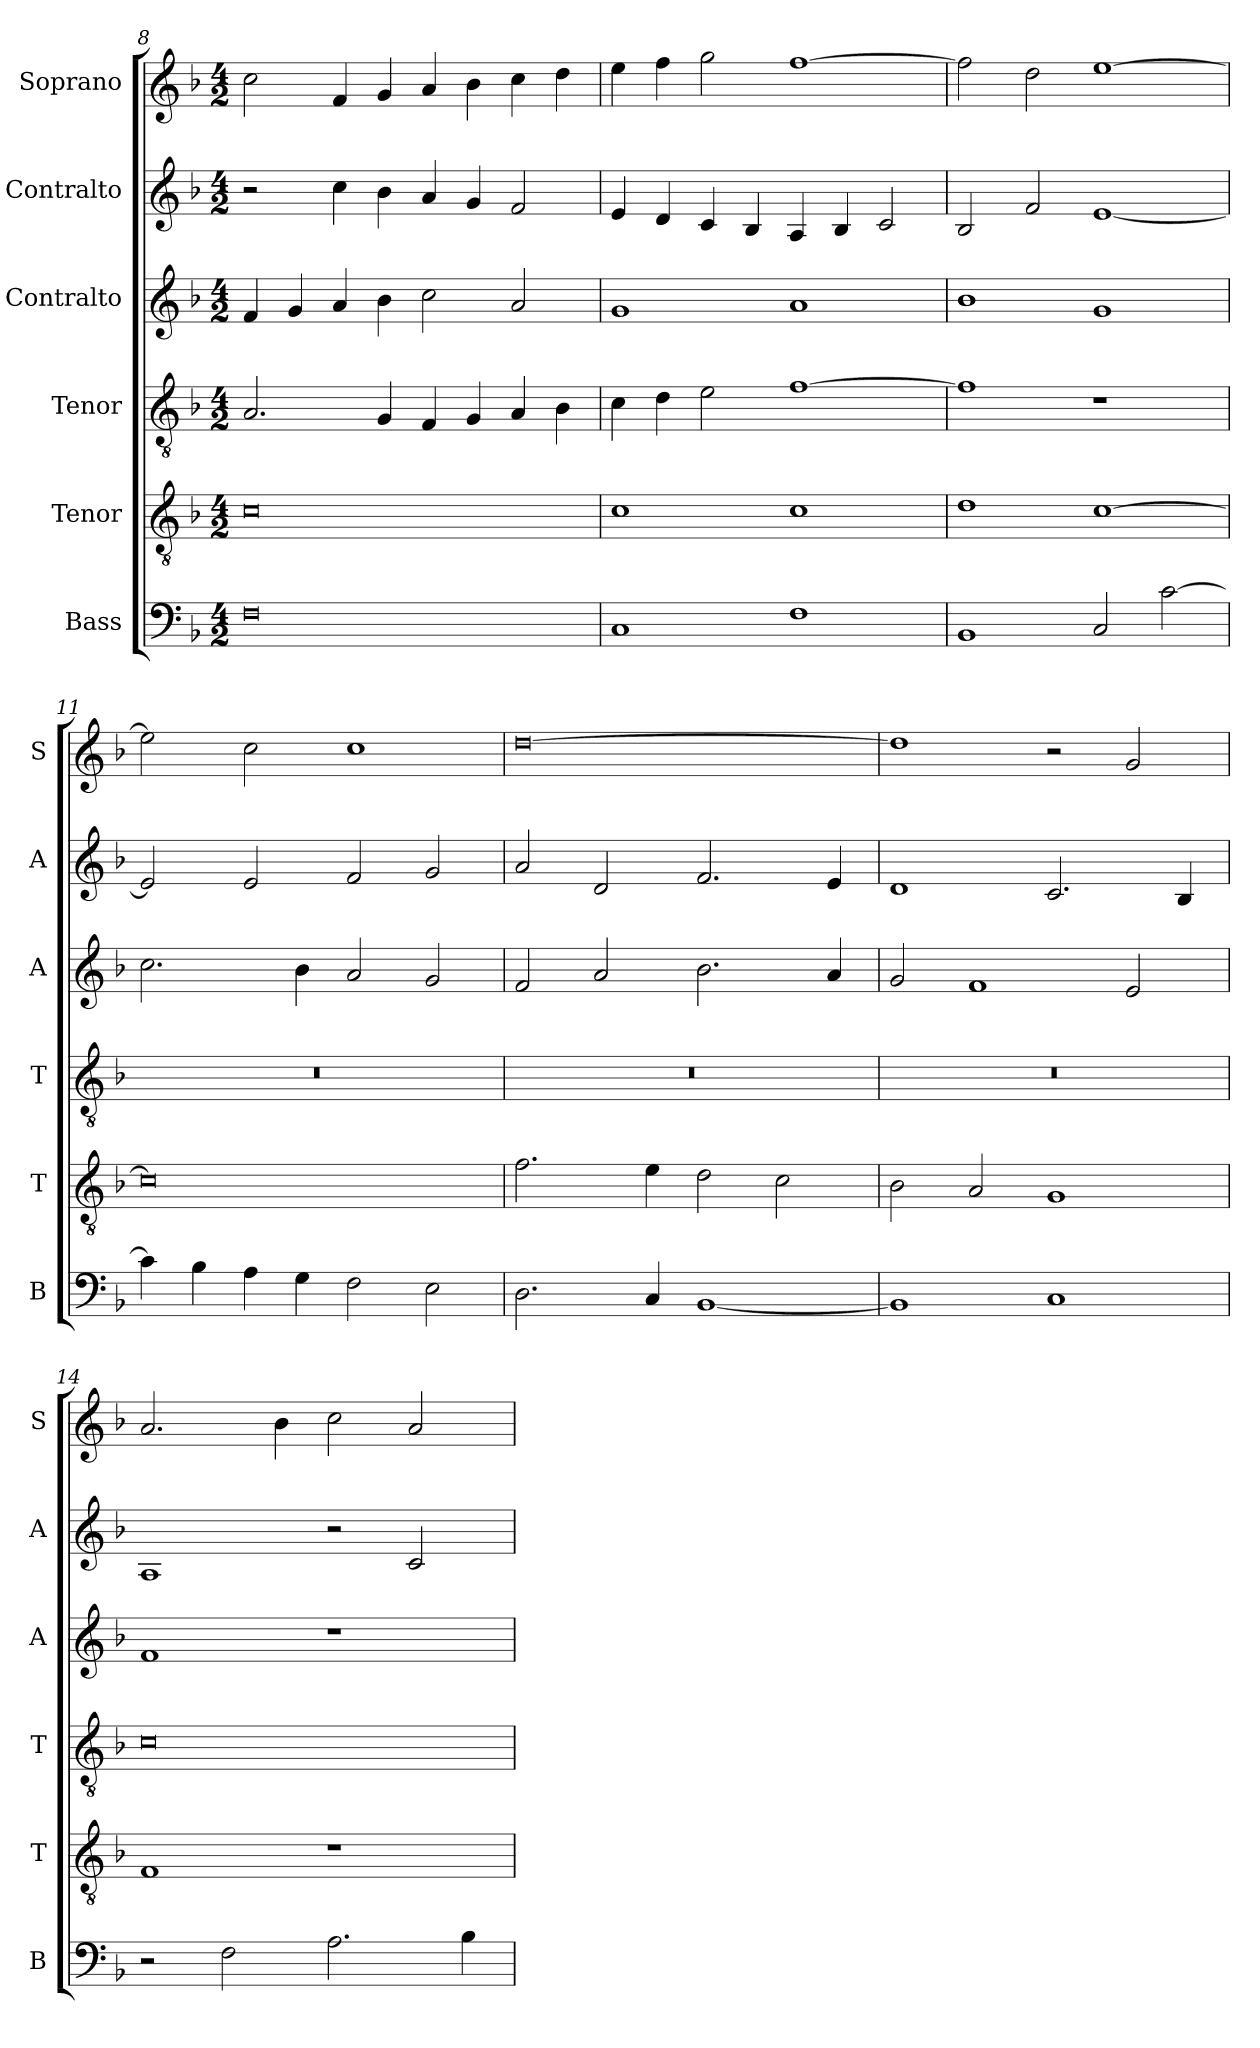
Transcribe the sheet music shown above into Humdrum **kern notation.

**kern	**kern	**kern	**kern	**kern	**kern
*part6	*part5	*part4	*part3	*part2	*part1
*staff6	*staff5	*staff4	*staff3	*staff2	*staff1
*I"Bass	*I"Tenor	*I"Tenor	*I"Contralto	*I"Contralto	*I"Soprano
*I'B	*I'T	*I'T	*I'A	*I'A	*I'S
*clefF4	*clefGv2	*clefGv2	*clefG2	*clefG2	*clefG2
*k[b-]	*k[b-]	*k[b-]	*k[b-]	*k[b-]	*k[b-]
*F:ion	*F:ion	*F:ion	*F:ion	*F:ion	*F:ion
*M4/2	*M4/2	*M4/2	*M4/2	*M4/2	*M4/2
=8	=8	=8	=8	=8	=8
0F	0c	2.A	4f	2r	2cc
.	.	.	4g	.	.
.	.	.	4a	4cc	4f
.	.	4G	4b-	4b-	4g
.	.	4F	2cc	4a	4a
.	.	4G	.	4g	4b-
.	.	4A	2a	2f	4cc
.	.	4B-	.	.	4dd
=9	=9	=9	=9	=9	=9
1C	1c	4c	1g	4e	4ee
.	.	4d	.	4d	4ff
.	.	2e	.	4c	2gg
.	.	.	.	4B-	.
1F	1c	[1f	1a	4A	[1ff
.	.	.	.	4B-	.
.	.	.	.	2c	.
=10	=10	=10	=10	=10	=10
1BB-	1d	1f]	1b-	2B-	2ff]
.	.	.	.	2f	2dd
2C	[1c	1r	1g	[1e	[1ee
[2c	.	.	.	.	.
=11	=11	=11	=11	=11	=11
4c]	0c]	0r	2.cc	2e]	2ee]
4B-	.	.	.	.	.
4A	.	.	.	2e	2cc
4G	.	.	4b-	.	.
2F	.	.	2a	2f	1cc
2E	.	.	2g	2g	.
=12	=12	=12	=12	=12	=12
2.D	2.f	0r	2f	2a	[0dd
.	.	.	2a	2d	.
4C	4e	.	.	.	.
[1BB-	2d	.	2.b-	2.f	.
.	2c	.	.	.	.
.	.	.	4a	4e	.
=13	=13	=13	=13	=13	=13
1BB-]	2B-	0r	2g	1d	1dd]
.	2A	.	1f	.	.
1C	1G	.	.	2.c	2r
.	.	.	2e	.	2g
.	.	.	.	4B-	.
=14	=14	=14	=14	=14	=14
2r	1F	0c	1f	1A	2.a
2F	.	.	.	.	.
.	.	.	.	.	4b-
2.A	1r	.	1r	2r	2cc
.	.	.	.	2c	2a
4B-	.	.	.	.	.
=	=	=	=	=	=
*-	*-	*-	*-	*-	*-
